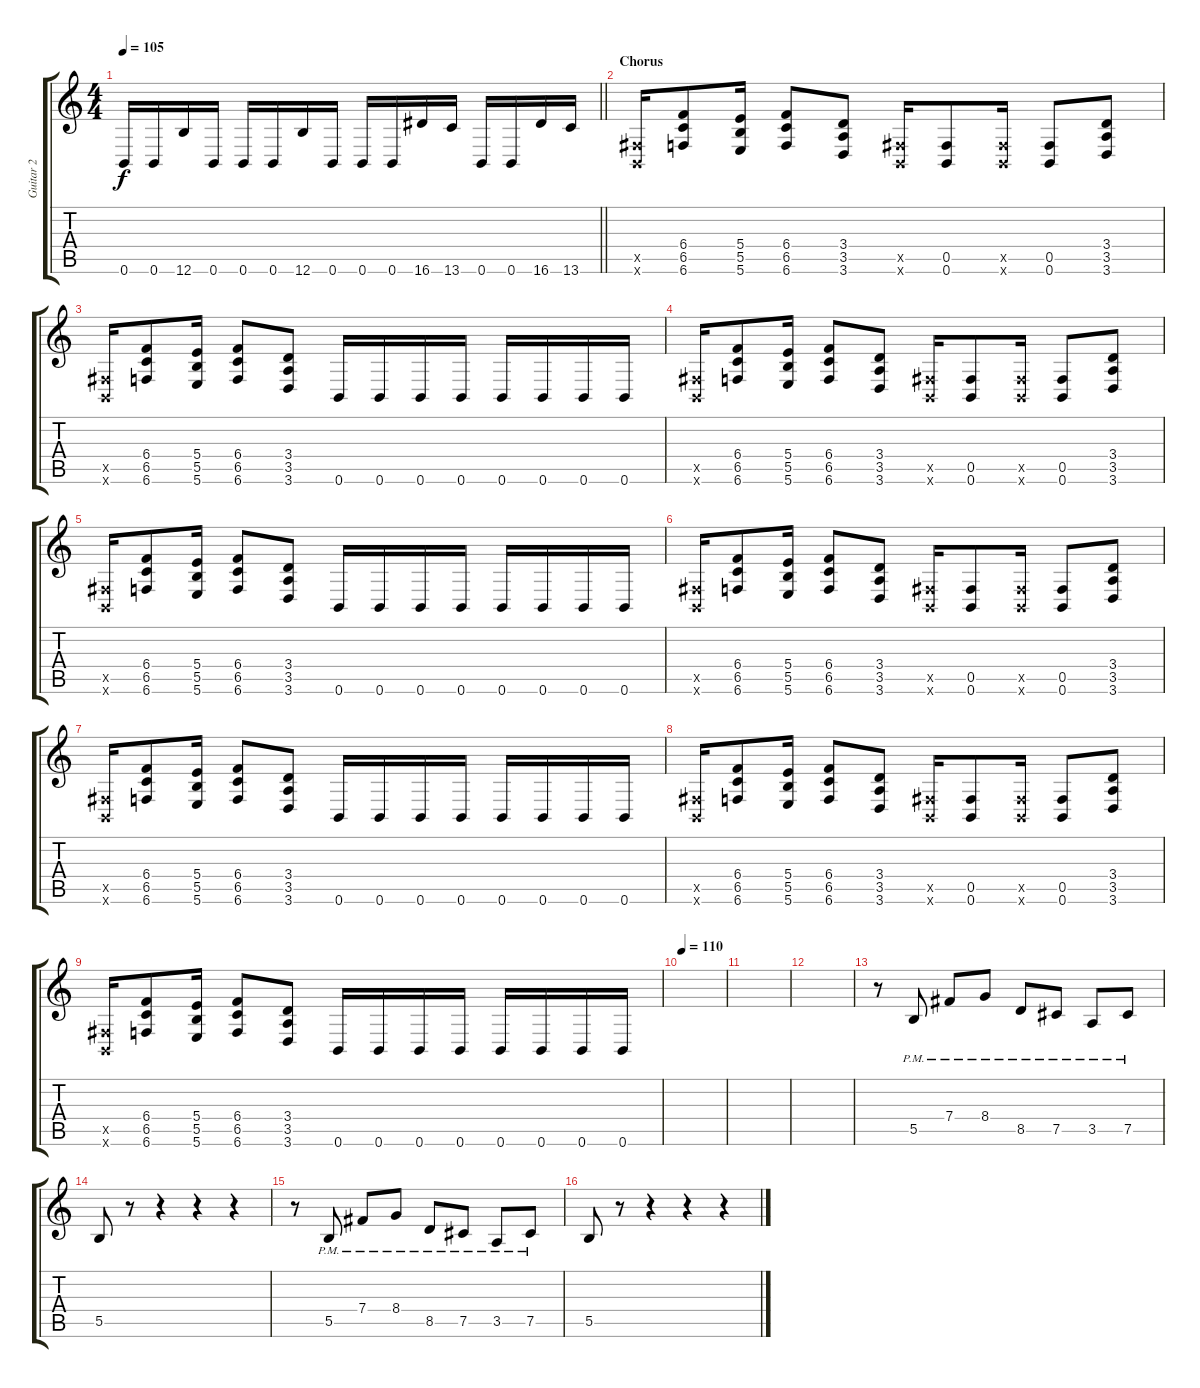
\track ("Guitar 2" "Guitar 2") {instrument distortionguitar}
\staff {score tabs}
\tuning (Db4 Ab3 E3 B2 Gb2 B1) {hide}
\ts (4 4)
\tempo 105
\clef g2
\barLineRight lightlight
\ks c
0.6.16{dy f} 0.6.16 12.6.16 0.6.16 0.6.16 0.6.16 12.6.16 0.6.16 0.6.16 0.6.16 16.6.16 13.6.16 0.6.16 0.6.16 16.6.16 13.6.16 |
\section ("" "Chorus")
(0.5{x} 0.6{x}).16 (6.4 6.5 6.6).8 (5.4 5.5 5.6).16 (6.4 6.5 6.6).8 (3.4 3.5 3.6).8 (0.5{x} 0.6{x}).16 (0.5 0.6).8 (0.5{x} 0.6{x}).16 (0.5 0.6).8 (3.4 3.5 3.6).8 |
(0.5{x} 0.6{x}).16 (6.4 6.5 6.6).8 (5.4 5.5 5.6).16 (6.4 6.5 6.6).8 (3.4 3.5 3.6).8 0.6.16 0.6.16 0.6.16 0.6.16 0.6.16 0.6.16 0.6.16 0.6.16 |
(0.5{x} 0.6{x}).16 (6.4 6.5 6.6).8 (5.4 5.5 5.6).16 (6.4 6.5 6.6).8 (3.4 3.5 3.6).8 (0.5{x} 0.6{x}).16 (0.5 0.6).8 (0.5{x} 0.6{x}).16 (0.5 0.6).8 (3.4 3.5 3.6).8 |
(0.5{x} 0.6{x}).16 (6.4 6.5 6.6).8 (5.4 5.5 5.6).16 (6.4 6.5 6.6).8 (3.4 3.5 3.6).8 0.6.16 0.6.16 0.6.16 0.6.16 0.6.16 0.6.16 0.6.16 0.6.16 |
(0.5{x} 0.6{x}).16 (6.4 6.5 6.6).8 (5.4 5.5 5.6).16 (6.4 6.5 6.6).8 (3.4 3.5 3.6).8 (0.5{x} 0.6{x}).16 (0.5 0.6).8 (0.5{x} 0.6{x}).16 (0.5 0.6).8 (3.4 3.5 3.6).8 |
(0.5{x} 0.6{x}).16 (6.4 6.5 6.6).8 (5.4 5.5 5.6).16 (6.4 6.5 6.6).8 (3.4 3.5 3.6).8 0.6.16 0.6.16 0.6.16 0.6.16 0.6.16 0.6.16 0.6.16 0.6.16 |
(0.5{x} 0.6{x}).16 (6.4 6.5 6.6).8 (5.4 5.5 5.6).16 (6.4 6.5 6.6).8 (3.4 3.5 3.6).8 (0.5{x} 0.6{x}).16 (0.5 0.6).8 (0.5{x} 0.6{x}).16 (0.5 0.6).8 (3.4 3.5 3.6).8 |
(0.5{x} 0.6{x}).16 (6.4 6.5 6.6).8 (5.4 5.5 5.6).16 (6.4 6.5 6.6).8 (3.4 3.5 3.6).8 0.6.16 0.6.16 0.6.16 0.6.16 0.6.16 0.6.16 0.6.16 0.6.16 |
\tempo 110
|
|
|
r.8 5.5{pm}.8 7.4{pm}.8 8.4{pm}.8 8.5{pm}.8 7.5{pm}.8 3.5{pm}.8 7.5{pm}.8 |
5.5.8 r.8 r.4 r.4 r.4 |
r.8 5.5{pm}.8 7.4{pm}.8 8.4{pm}.8 8.5{pm}.8 7.5{pm}.8 3.5{pm}.8 7.5{pm}.8 |
5.5.8 r.8 r.4 r.4 r.4
